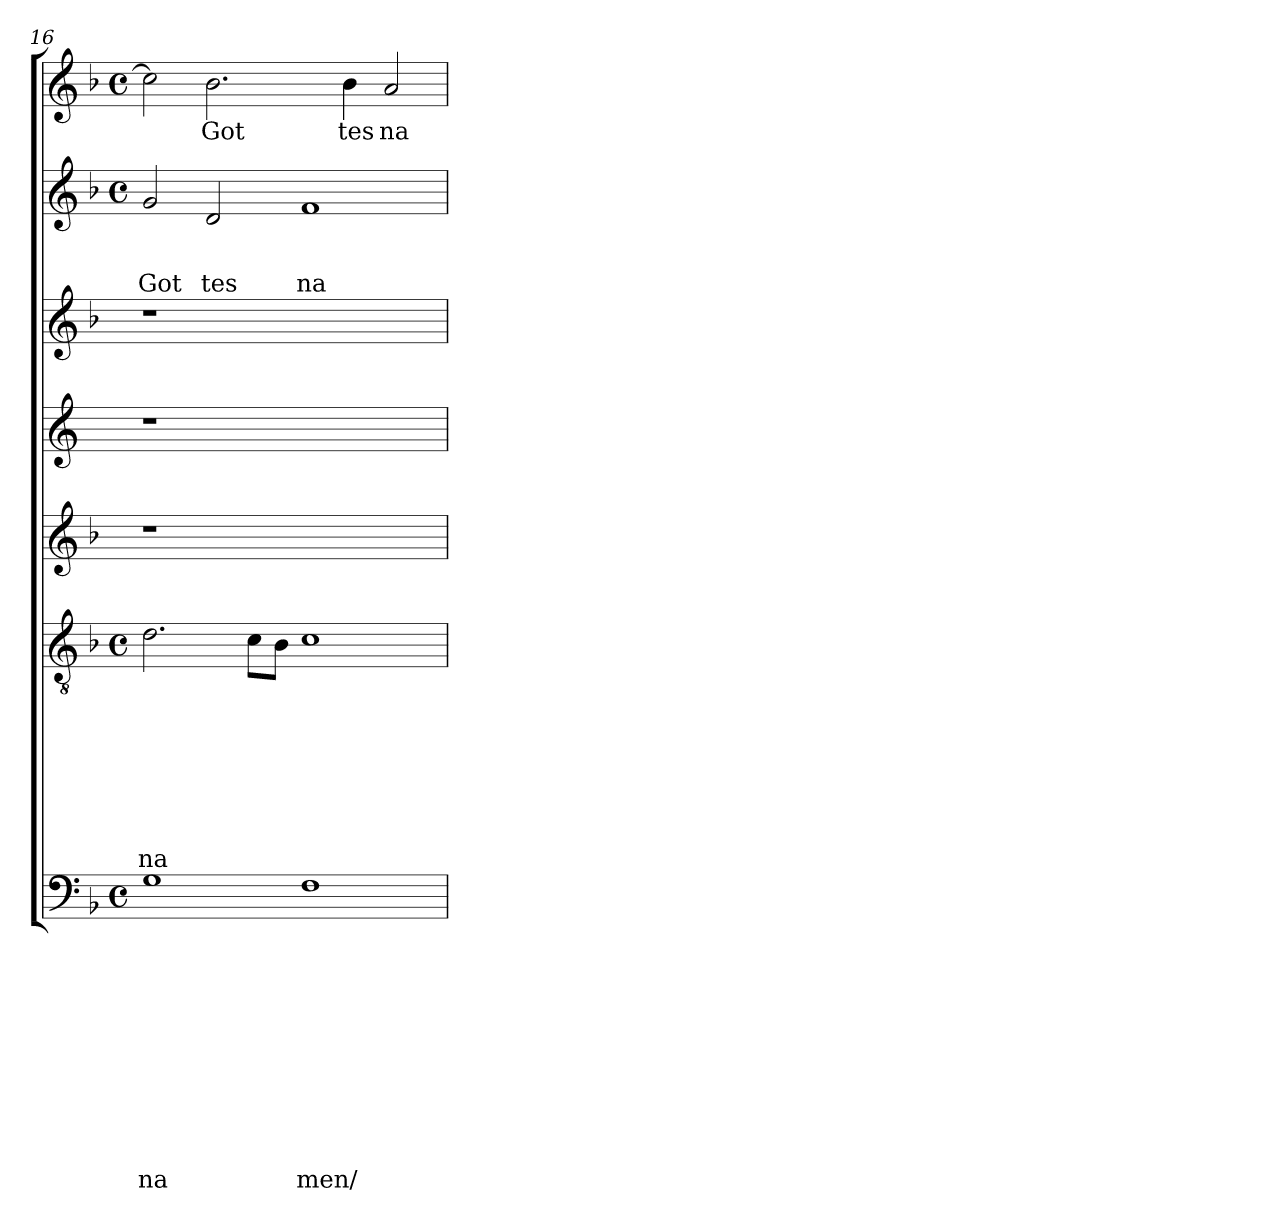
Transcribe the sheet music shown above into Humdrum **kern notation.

**kern	**text	**text	**text	**text	**text	**text	**text	**text	**text	**text	**text	**kern	**text	**text	**text	**text	**text	**text	**text	**text	**kern	**kern	**kern	**kern	**text	**text	**text	**kern	**text
*part7	*part7	*part7	*part7	*part7	*part7	*part7	*part7	*part7	*part7	*part7	*part7	*part6	*part6	*part6	*part6	*part6	*part6	*part6	*part6	*part6	*part5	*part4	*part3	*part2	*part2	*part2	*part2	*part1	*part1
*staff7	*staff7	*staff7	*staff7	*staff7	*staff7	*staff7	*staff7	*staff7	*staff7	*staff7	*staff7	*staff6	*staff6	*staff6	*staff6	*staff6	*staff6	*staff6	*staff6	*staff6	*staff5	*staff4	*staff3	*staff2	*staff2	*staff2	*staff2	*staff1	*staff1
!!LO:LB:g=z
*clefF4	*	*	*	*	*	*	*	*	*	*	*	*clefGv2	*	*	*	*	*	*	*	*	*clefG2	*clefG2	*clefG2	*clefG2	*	*	*	*clefG2	*
*	*	*	*	*	*	*	*	*	*	*	*	*	*	*	*	*	*	*	*	*	*	*ITrd-3c-5	*	*	*	*	*	*	*
*k[b-]	*	*	*	*	*	*	*	*	*	*	*	*k[b-]	*	*	*	*	*	*	*	*	*k[b-]	*k[b-]	*k[b-]	*k[b-]	*	*	*	*k[b-]	*
*F:	*	*	*	*	*	*	*	*	*	*	*	*F:	*	*	*	*	*	*	*	*	*F:	*F:	*F:	*F:	*	*	*	*F:	*
*M4/4	*	*	*	*	*	*	*	*	*	*	*	*M4/4	*	*	*	*	*	*	*	*	*	*	*	*M4/4	*	*	*	*M4/4	*
*met(c)	*	*	*	*	*	*	*	*	*	*	*	*met(c)	*	*	*	*	*	*	*	*	*	*	*	*met(c)	*	*	*	*met(c)	*
=16	=16	=16	=16	=16	=16	=16	=16	=16	=16	=16	=16	=16	=16	=16	=16	=16	=16	=16	=16	=16	=16	=16	=16	=16	=16	=16	=16	=16	=16
!	!	!	!	!	!	!	!	!	!	!	!LO:LY:b	!	!	!	!	!	!	!	!	!LO:LY:b	!	!	!	!	!	!	!LO:LY:b	!	!
1G	.	.	.	.	.	.	.	.	.	.	na	2.d\	.	.	.	.	.	.	.	na	1r	1r	1r	2g/	.	.	Got	2cc\]	.
!	!	!	!	!	!	!	!	!	!	!	!	!	!	!	!	!	!	!	!	!	!	!	!	!	!	!	!LO:LY:b	!	!LO:LY:b
.	.	.	.	.	.	.	.	.	.	.	.	.	.	.	.	.	.	.	.	.	.	.	.	2d/	.	.	tes	2.b-\	Got
.	.	.	.	.	.	.	.	.	.	.	.	8c\L	.	.	.	.	.	.	.	.	.	.	.	.	.	.	.	.	.
.	.	.	.	.	.	.	.	.	.	.	.	8B-\J	.	.	.	.	.	.	.	.	.	.	.	.	.	.	.	.	.
!	!	!	!	!	!	!	!	!	!	!	!LO:LY:b	!	!	!	!	!	!	!	!	!	!	!	!	!	!	!	!LO:LY:b	!	!
1F	.	.	.	.	.	.	.	.	.	.	men/	1c	.	.	.	.	.	.	.	.	1ryy	1ryy	1ryy	1f	.	.	na	.	.
!	!	!	!	!	!	!	!	!	!	!	!	!	!	!	!	!	!	!	!	!	!	!	!	!	!	!	!	!	!LO:LY:b
.	.	.	.	.	.	.	.	.	.	.	.	.	.	.	.	.	.	.	.	.	.	.	.	.	.	.	.	4b-\	tes
!	!	!	!	!	!	!	!	!	!	!	!	!	!	!	!	!	!	!	!	!	!	!	!	!	!	!	!	!	!LO:LY:b
.	.	.	.	.	.	.	.	.	.	.	.	.	.	.	.	.	.	.	.	.	.	.	.	.	.	.	.	2a/	na
=	=	=	=	=	=	=	=	=	=	=	=	=	=	=	=	=	=	=	=	=	=	=	=	=	=	=	=	=	=
*-	*-	*-	*-	*-	*-	*-	*-	*-	*-	*-	*-	*-	*-	*-	*-	*-	*-	*-	*-	*-	*-	*-	*-	*-	*-	*-	*-	*-	*-
